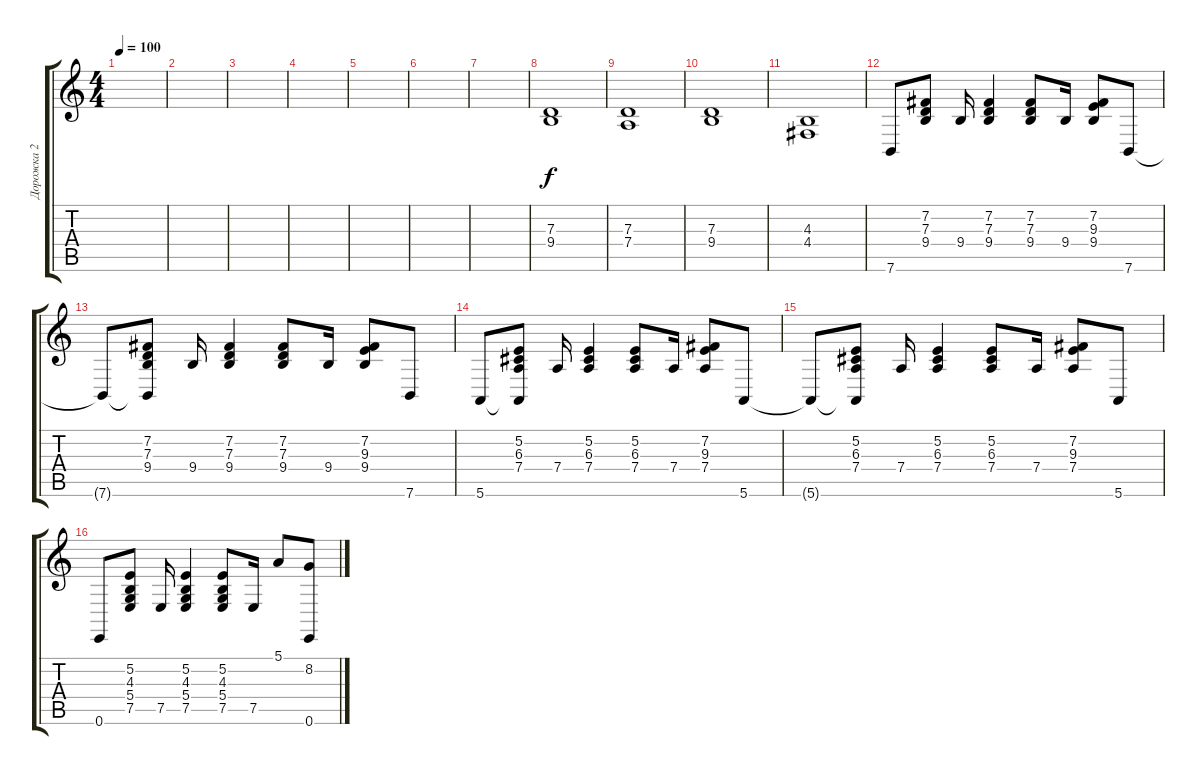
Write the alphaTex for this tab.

\track ("Дорожка 2" "Дорожка 2") {instrument percussiveorgan}
\staff {score tabs}
\tuning (E4 B3 G3 D3 A2 E2) {hide}
\ts (4 4)
\tempo 100
\clef g2
\ks c
|
|
|
|
|
|
|
(7.3 9.4).1 |
(7.3 7.4).1 |
(7.3 9.4).1 |
(4.3 4.4).1 |
7.6.8 (7.2 7.3 9.4).8 9.4.16 (7.2 7.3 9.4).4 (7.2 7.3 9.4).8 9.4.16 (7.2 9.3 9.4).8 7.6.8 |
7.6{t}.8 (7.2 7.3 9.4 7.6{t}).8 9.4.16 (7.2 7.3 9.4).4 (7.2 7.3 9.4).8 9.4.16 (7.2 9.3 9.4).8 7.6.8 |
5.6.8 (5.2 6.3 7.4 5.6{t}).8 7.4.16 (5.2 6.3 7.4).4 (5.2 6.3 7.4).8 7.4.16 (7.2 9.3 7.4).8 5.6.8 |
5.6{t}.8 (5.2 6.3 7.4 5.6{t}).8 7.4.16 (5.2 6.3 7.4).4 (5.2 6.3 7.4).8 7.4.16 (7.2 9.3 7.4).8 5.6.8 |
0.6.8 (5.2 4.3 5.4 7.5).8 7.5.16 (5.2 4.3 5.4 7.5).4 (5.2 4.3 5.4 7.5).8 7.5.16 5.1.8 (8.2 0.6).8
